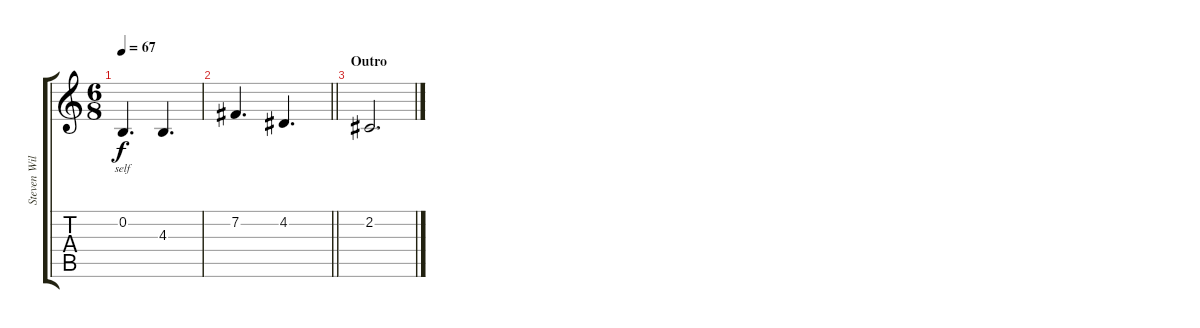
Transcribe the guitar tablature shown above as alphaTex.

\track ("Steven Wilson (Vocals)" "Steven Wil") {instrument oboe}
\staff {score tabs}
\tuning (E4 B3 G3 D3 A2 E2) {hide}
\ts (6 8)
\tempo 67
\clef g2
\ks c
0.2.4{d lyrics (0 "self") lyrics (1 "") lyrics (2 "") lyrics (3 "") lyrics (4 "") dy f} 4.3.4{d} |
\barLineRight lightlight
7.2.4{d} 4.2.4{d} |
\section ("" "Outro")
2.2.2{d}
